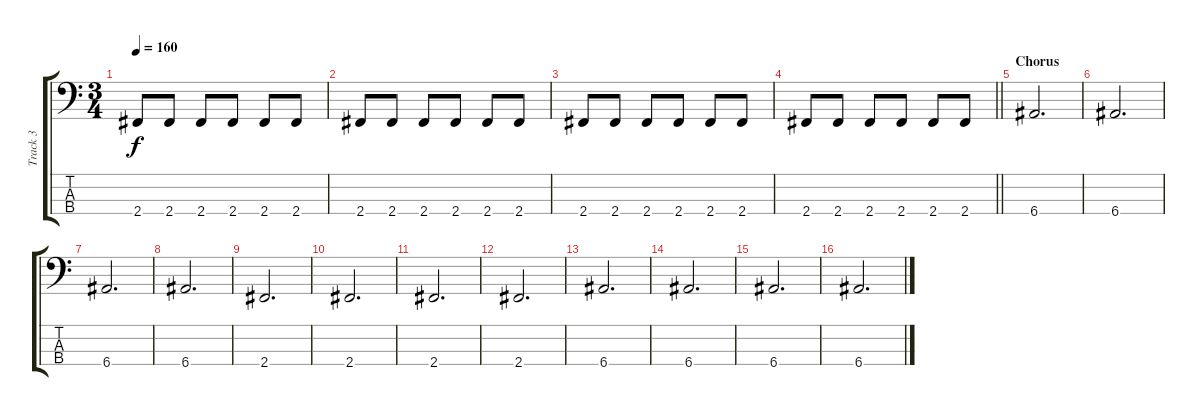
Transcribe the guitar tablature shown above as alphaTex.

\track ("Track 3" "Track 3") {instrument electricbasspick}
\staff {score tabs}
\tuning (G2 D2 A1 E1) {hide}
\ts (3 4)
\tempo 160
\clef f4
\ks c
2.4.8{dy f} 2.4.8 2.4.8 2.4.8 2.4.8 2.4.8 |
2.4.8 2.4.8 2.4.8 2.4.8 2.4.8 2.4.8 |
2.4.8 2.4.8 2.4.8 2.4.8 2.4.8 2.4.8 |
\barLineRight lightlight
2.4.8 2.4.8 2.4.8 2.4.8 2.4.8 2.4.8 |
\section ("" "Chorus")
6.4.2{d} |
6.4.2{d} |
6.4.2{d} |
6.4.2{d} |
2.4.2{d} |
2.4.2{d} |
2.4.2{d} |
2.4.2{d} |
6.4.2{d} |
6.4.2{d} |
6.4.2{d} |
6.4.2{d}
